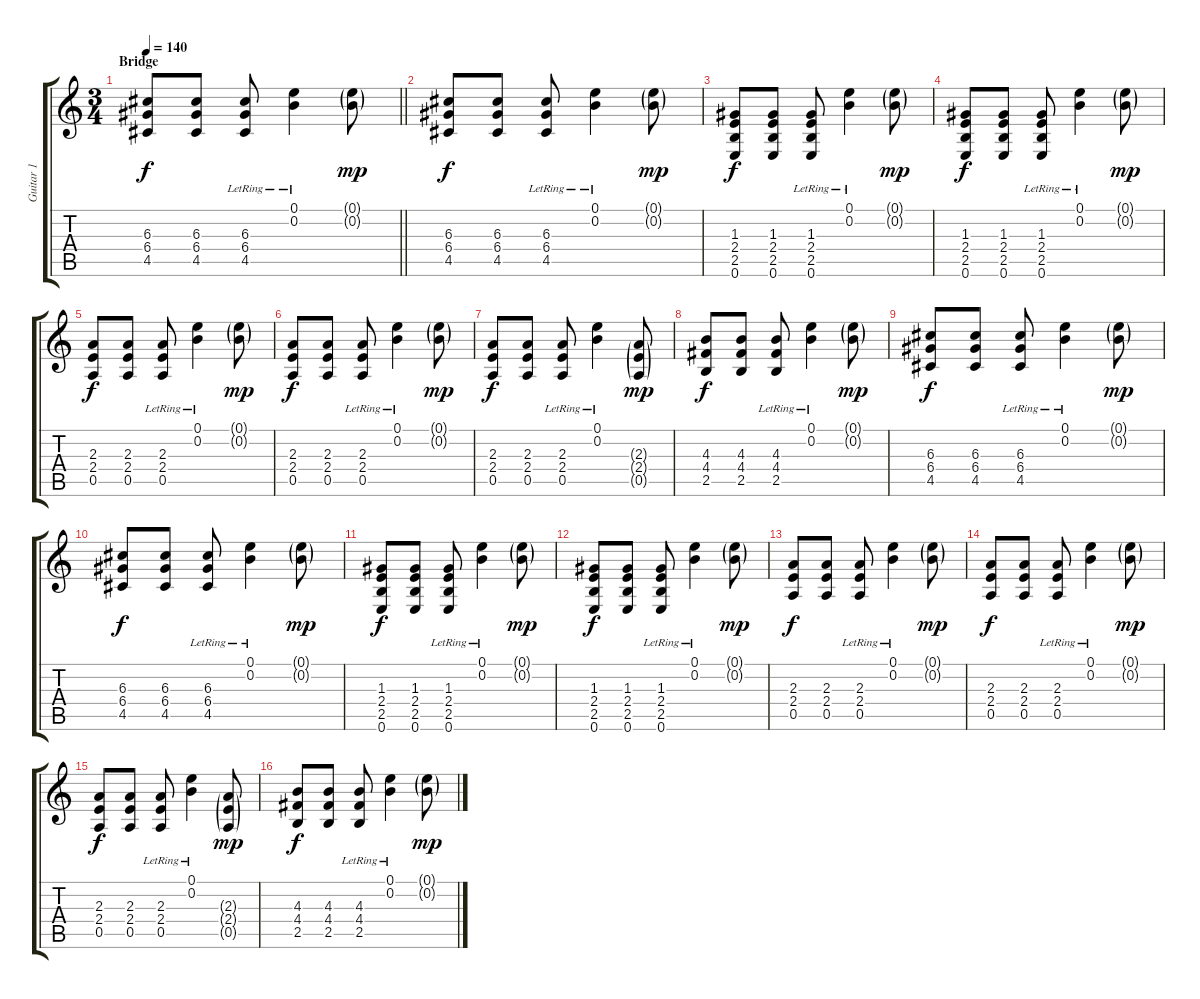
\track ("Guitar 1" "Guitar 1") {instrument distortionguitar}
\staff {score tabs}
\tuning (E4 B3 G3 D3 A2 E2) {hide}
\ts (3 4)
\section ("" "Bridge")
\tempo 140
\clef g2
\barLineRight lightlight
\ks c
(6.3 6.4 4.5).8{dy f instrument acousticguitarsteel} (6.3 6.4 4.5).8 (6.3{lr} 6.4{lr} 4.5{lr}).8 (0.1{lr} 0.2{lr}).4 (0.1{g} 0.2{g}).8{dy mp} |
(6.3 6.4 4.5).8{dy f} (6.3 6.4 4.5).8 (6.3 6.4 4.5{lr}).8 (0.1{lr} 0.2{lr}).4 (0.1{g} 0.2{g}).8{dy mp} |
(1.3 2.4 2.5 0.6).8{dy f} (1.3 2.4 2.5 0.6).8 (1.3{lr} 2.4{lr} 2.5{lr} 0.6{lr}).8 (0.1{lr} 0.2{lr}).4 (0.1{g} 0.2{g}).8{dy mp} |
(1.3 2.4 2.5 0.6).8{dy f} (1.3 2.4 2.5 0.6).8 (1.3{lr} 2.4{lr} 2.5{lr} 0.6{lr}).8 (0.1{lr} 0.2{lr}).4 (0.1{g} 0.2{g}).8{dy mp} |
(2.3 2.4 0.5).8{dy f} (2.3 2.4 0.5).8 (2.3{lr} 2.4{lr} 0.5{lr}).8 (0.1{lr} 0.2{lr}).4 (0.1{g} 0.2{g}).8{dy mp} |
(2.3 2.4 0.5).8{dy f} (2.3 2.4 0.5).8 (2.3{lr} 2.4{lr} 0.5{lr}).8 (0.1{lr} 0.2{lr}).4 (0.1{g} 0.2{g}).8{dy mp} |
(2.3 2.4 0.5).8{dy f} (2.3 2.4 0.5).8 (2.3{lr} 2.4{lr} 0.5{lr}).8 (0.1{lr} 0.2{lr}).4 (2.3{g} 2.4{g} 0.5{g}).8{dy mp} |
(4.3 4.4 2.5).8{dy f} (4.3 4.4 2.5).8 (4.3 4.4{lr} 2.5{lr}).8 (0.1{lr} 0.2{lr}).4 (0.1{g} 0.2{g}).8{dy mp} |
(6.3 6.4 4.5).8{dy f} (6.3 6.4 4.5).8 (6.3{lr} 6.4{lr} 4.5{lr}).8 (0.1{lr} 0.2{lr}).4 (0.1{g} 0.2{g}).8{dy mp} |
(6.3 6.4 4.5).8{dy f} (6.3 6.4 4.5).8 (6.3 6.4 4.5{lr}).8 (0.1{lr} 0.2{lr}).4 (0.1{g} 0.2{g}).8{dy mp} |
(1.3 2.4 2.5 0.6).8{dy f} (1.3 2.4 2.5 0.6).8 (1.3{lr} 2.4{lr} 2.5{lr} 0.6{lr}).8 (0.1{lr} 0.2{lr}).4 (0.1{g} 0.2{g}).8{dy mp} |
(1.3 2.4 2.5 0.6).8{dy f} (1.3 2.4 2.5 0.6).8 (1.3{lr} 2.4{lr} 2.5{lr} 0.6{lr}).8 (0.1{lr} 0.2{lr}).4 (0.1{g} 0.2{g}).8{dy mp} |
(2.3 2.4 0.5).8{dy f} (2.3 2.4 0.5).8 (2.3{lr} 2.4{lr} 0.5{lr}).8 (0.1{lr} 0.2{lr}).4 (0.1{g} 0.2{g}).8{dy mp} |
(2.3 2.4 0.5).8{dy f} (2.3 2.4 0.5).8 (2.3{lr} 2.4{lr} 0.5{lr}).8 (0.1{lr} 0.2{lr}).4 (0.1{g} 0.2{g}).8{dy mp} |
(2.3 2.4 0.5).8{dy f} (2.3 2.4 0.5).8 (2.3{lr} 2.4{lr} 0.5{lr}).8 (0.1{lr} 0.2{lr}).4 (2.3{g} 2.4{g} 0.5{g}).8{dy mp} |
(4.3 4.4 2.5).8{dy f} (4.3 4.4 2.5).8 (4.3 4.4{lr} 2.5{lr}).8 (0.1{lr} 0.2{lr}).4 (0.1{g} 0.2{g}).8{dy mp}
